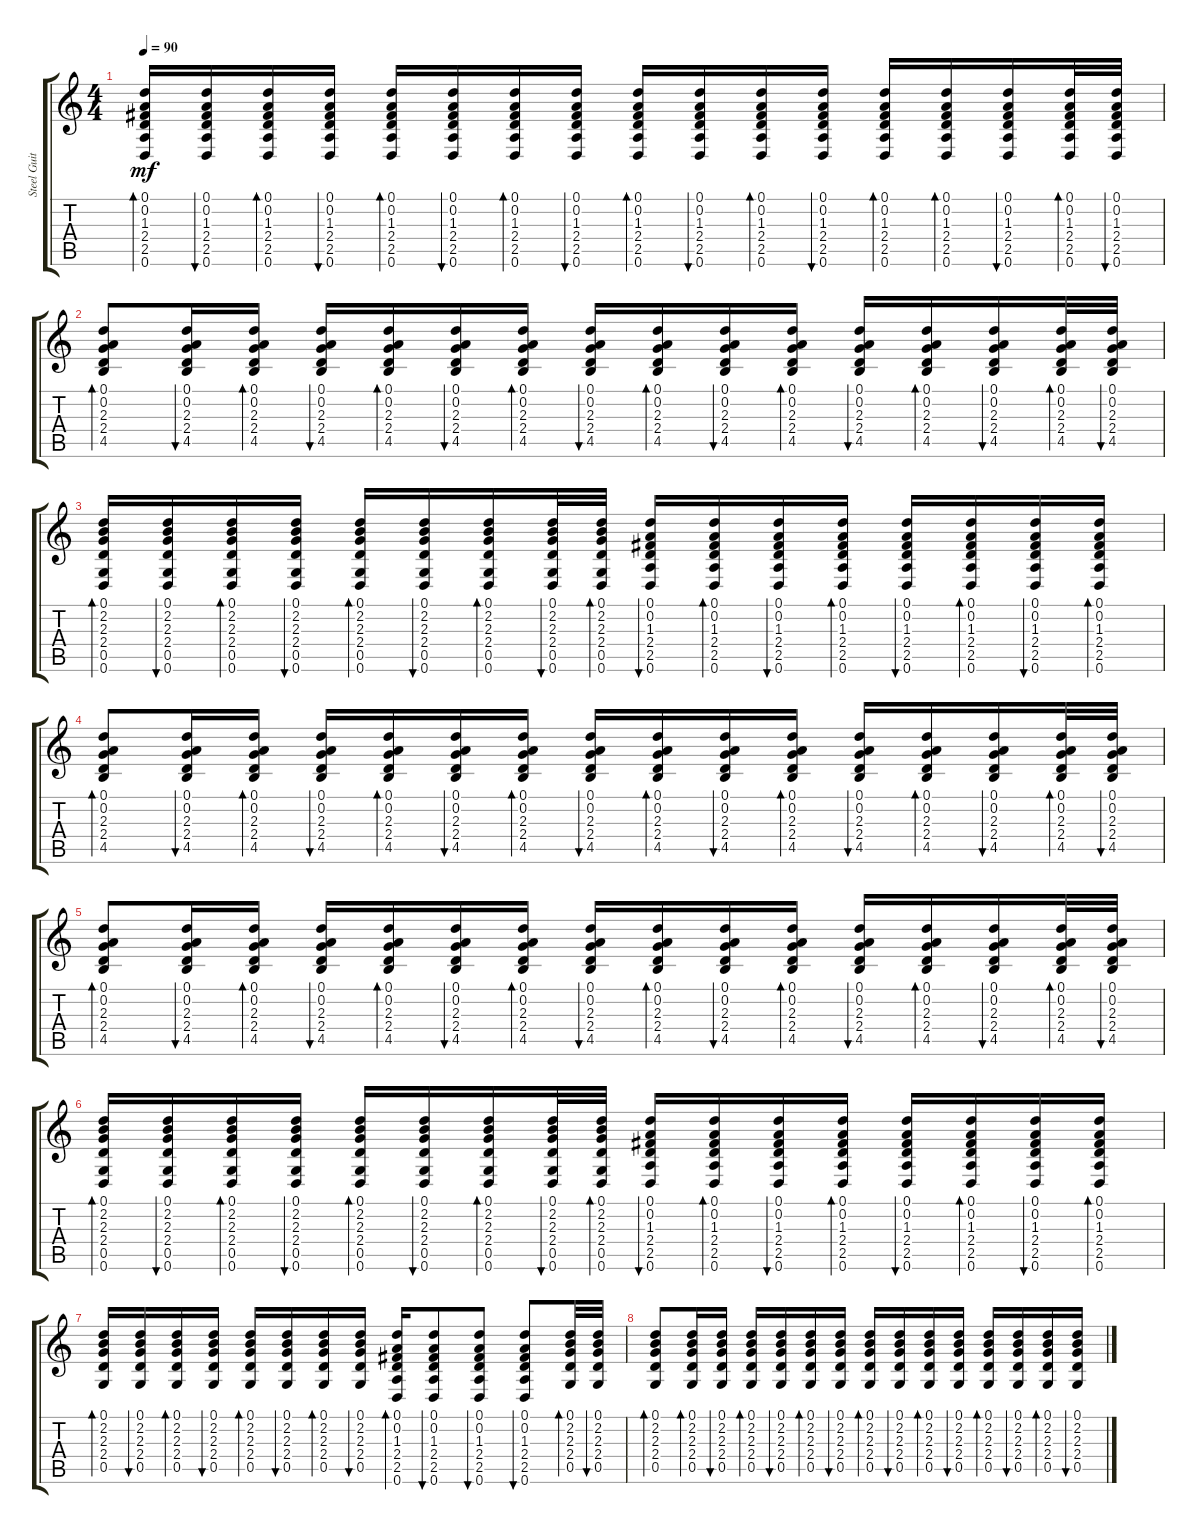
\track ("Steel Guitar" "Steel Guit") {instrument acousticguitarsteel}
\staff {score tabs}
\tuning (D4 A3 F3 C3 G2 D2) {hide}
\ts (4 4)
\tempo 90
\clef g2
\ks c
(0.1 0.2 1.3 2.4 2.5 0.6).16{bd 30 dy mf} (0.1 0.2 1.3 2.4 2.5 0.6).16{bu 30} (0.1 0.2 1.3 2.4 2.5 0.6).16{bd 30} (0.1 0.2 1.3 2.4 2.5 0.6).16{bu 30} (0.1 0.2 1.3 2.4 2.5 0.6).16{bd 30} (0.1 0.2 1.3 2.4 2.5 0.6).16{bu 30} (0.1 0.2 1.3 2.4 2.5 0.6).16{bd 30} (0.1 0.2 1.3 2.4 2.5 0.6).16{bu 30} (0.1 0.2 1.3 2.4 2.5 0.6).16{bd 30} (0.1 0.2 1.3 2.4 2.5 0.6).16{bu 30} (0.1 0.2 1.3 2.4 2.5 0.6).16{bd 30} (0.1 0.2 1.3 2.4 2.5 0.6).16{bu 30} (0.1 0.2 1.3 2.4 2.5 0.6).16{bd 30} (0.1 0.2 1.3 2.4 2.5 0.6).16{bd 30} (0.1 0.2 1.3 2.4 2.5 0.6).16{bu 30} (0.1 0.2 1.3 2.4 2.5 0.6).32{bd 30} (0.1 0.2 1.3 2.4 2.5 0.6).32{bu 30} |
(0.1 0.2 2.3 2.4 4.5).8{bd 30} (0.1 0.2 2.3 2.4 4.5).16{bu 30} (0.1 0.2 2.3 2.4 4.5).16{bd 30} (0.1 0.2 2.3 2.4 4.5).16{bu 30} (0.1 0.2 2.3 2.4 4.5).16{bd 30} (0.1 0.2 2.3 2.4 4.5).16{bu 30} (0.1 0.2 2.3 2.4 4.5).16{bd 30} (0.1 0.2 2.3 2.4 4.5).16{bu 30} (0.1 0.2 2.3 2.4 4.5).16{bd 30} (0.1 0.2 2.3 2.4 4.5).16{bu 30} (0.1 0.2 2.3 2.4 4.5).16{bd 30} (0.1 0.2 2.3 2.4 4.5).16{bu 30} (0.1 0.2 2.3 2.4 4.5).16{bd 30} (0.1 0.2 2.3 2.4 4.5).16{bu 30} (0.1 0.2 2.3 2.4 4.5).32{bd 30} (0.1 0.2 2.3 2.4 4.5).32{bu 30} |
(0.1 2.2 2.3 2.4 0.5 0.6).16{bd 30} (0.1 2.2 2.3 2.4 0.5 0.6).16{bu 30} (0.1 2.2 2.3 2.4 0.5 0.6).16{bd 30} (0.1 2.2 2.3 2.4 0.5 0.6).16{bu 30} (0.1 2.2 2.3 2.4 0.5 0.6).16{bd 30} (0.1 2.2 2.3 2.4 0.5 0.6).16{bu 30} (0.1 2.2 2.3 2.4 0.5 0.6).16{bd 30} (0.1 2.2 2.3 2.4 0.5 0.6).32{bu 30} (0.1 2.2 2.3 2.4 0.5 0.6).32{bd 30} (0.1 0.2 1.3 2.4 2.5 0.6).16{bu 30} (0.1 0.2 1.3 2.4 2.5 0.6).16{bd 30} (0.1 0.2 1.3 2.4 2.5 0.6).16{bu 30} (0.1 0.2 1.3 2.4 2.5 0.6).16{bd 30} (0.1 0.2 1.3 2.4 2.5 0.6).16{bu 30} (0.1 0.2 1.3 2.4 2.5 0.6).16{bd 30} (0.1 0.2 1.3 2.4 2.5 0.6).16{bu 30} (0.1 0.2 1.3 2.4 2.5 0.6).16{bd 30} |
(0.1 0.2 2.3 2.4 4.5).8{bd 30} (0.1 0.2 2.3 2.4 4.5).16{bu 30} (0.1 0.2 2.3 2.4 4.5).16{bd 30} (0.1 0.2 2.3 2.4 4.5).16{bu 30} (0.1 0.2 2.3 2.4 4.5).16{bd 30} (0.1 0.2 2.3 2.4 4.5).16{bu 30} (0.1 0.2 2.3 2.4 4.5).16{bd 30} (0.1 0.2 2.3 2.4 4.5).16{bu 30} (0.1 0.2 2.3 2.4 4.5).16{bd 30} (0.1 0.2 2.3 2.4 4.5).16{bu 30} (0.1 0.2 2.3 2.4 4.5).16{bd 30} (0.1 0.2 2.3 2.4 4.5).16{bu 30} (0.1 0.2 2.3 2.4 4.5).16{bd 30} (0.1 0.2 2.3 2.4 4.5).16{bu 30} (0.1 0.2 2.3 2.4 4.5).32{bd 30} (0.1 0.2 2.3 2.4 4.5).32{bu 30} |
(0.1 0.2 2.3 2.4 4.5).8{bd 30} (0.1 0.2 2.3 2.4 4.5).16{bu 30} (0.1 0.2 2.3 2.4 4.5).16{bd 30} (0.1 0.2 2.3 2.4 4.5).16{bu 30} (0.1 0.2 2.3 2.4 4.5).16{bd 30} (0.1 0.2 2.3 2.4 4.5).16{bu 30} (0.1 0.2 2.3 2.4 4.5).16{bd 30} (0.1 0.2 2.3 2.4 4.5).16{bu 30} (0.1 0.2 2.3 2.4 4.5).16{bd 30} (0.1 0.2 2.3 2.4 4.5).16{bu 30} (0.1 0.2 2.3 2.4 4.5).16{bd 30} (0.1 0.2 2.3 2.4 4.5).16{bu 30} (0.1 0.2 2.3 2.4 4.5).16{bd 30} (0.1 0.2 2.3 2.4 4.5).16{bu 30} (0.1 0.2 2.3 2.4 4.5).32{bd 30} (0.1 0.2 2.3 2.4 4.5).32{bu 30} |
(0.1 2.2 2.3 2.4 0.5 0.6).16{bd 30} (0.1 2.2 2.3 2.4 0.5 0.6).16{bu 30} (0.1 2.2 2.3 2.4 0.5 0.6).16{bd 30} (0.1 2.2 2.3 2.4 0.5 0.6).16{bu 30} (0.1 2.2 2.3 2.4 0.5 0.6).16{bd 30} (0.1 2.2 2.3 2.4 0.5 0.6).16{bu 30} (0.1 2.2 2.3 2.4 0.5 0.6).16{bd 30} (0.1 2.2 2.3 2.4 0.5 0.6).32{bu 30} (0.1 2.2 2.3 2.4 0.5 0.6).32{bd 30} (0.1 0.2 1.3 2.4 2.5 0.6).16{bu 30} (0.1 0.2 1.3 2.4 2.5 0.6).16{bd 30} (0.1 0.2 1.3 2.4 2.5 0.6).16{bu 30} (0.1 0.2 1.3 2.4 2.5 0.6).16{bd 30} (0.1 0.2 1.3 2.4 2.5 0.6).16{bu 30} (0.1 0.2 1.3 2.4 2.5 0.6).16{bd 30} (0.1 0.2 1.3 2.4 2.5 0.6).16{bu 30} (0.1 0.2 1.3 2.4 2.5 0.6).16{bd 30} |
(0.1 2.2 2.3 2.4 0.5).16{bd 30} (0.1 2.2 2.3 2.4 0.5).16{bu 30} (0.1 2.2 2.3 2.4 0.5).16{bd 30} (0.1 2.2 2.3 2.4 0.5).16{bu 30} (0.1 2.2 2.3 2.4 0.5).16{bd 30} (0.1 2.2 2.3 2.4 0.5).16{bu 30} (0.1 2.2 2.3 2.4 0.5).16{bd 30} (0.1 2.2 2.3 2.4 0.5).16{bu 30} (0.1 0.2 1.3 2.4 2.5 0.6).16{bd 30} (0.1 0.2 1.3 2.4 2.5 0.6).8{bu 30} (0.1 0.2 1.3 2.4 2.5 0.6).8{bu 30} (0.1 0.2 1.3 2.4 2.5 0.6).8{bu 30} (0.1 2.2 2.3 2.4 0.5).32{bd 30} (0.1 2.2 2.3 2.4 0.5).32{bu 30} |
(0.1 2.2 2.3 2.4 0.5).8{bd 30} (0.1 2.2 2.3 2.4 0.5).16{bd 30} (0.1 2.2 2.3 2.4 0.5).16{bu 30} (0.1 2.2 2.3 2.4 0.5).16{bd 30} (0.1 2.2 2.3 2.4 0.5).16{bu 30} (0.1 2.2 2.3 2.4 0.5).16{bd 30} (0.1 2.2 2.3 2.4 0.5).16{bu 30} (0.1 2.2 2.3 2.4 0.5).16{bd 30} (0.1 2.2 2.3 2.4 0.5).16{bu 30} (0.1 2.2 2.3 2.4 0.5).16{bd 30} (0.1 2.2 2.3 2.4 0.5).16{bu 30} (0.1 2.2 2.3 2.4 0.5).16{bd 30} (0.1 2.2 2.3 2.4 0.5).16{bu 30} (0.1 2.2 2.3 2.4 0.5).16{bd 30} (0.1 2.2 2.3 2.4 0.5).16{bu 30}
